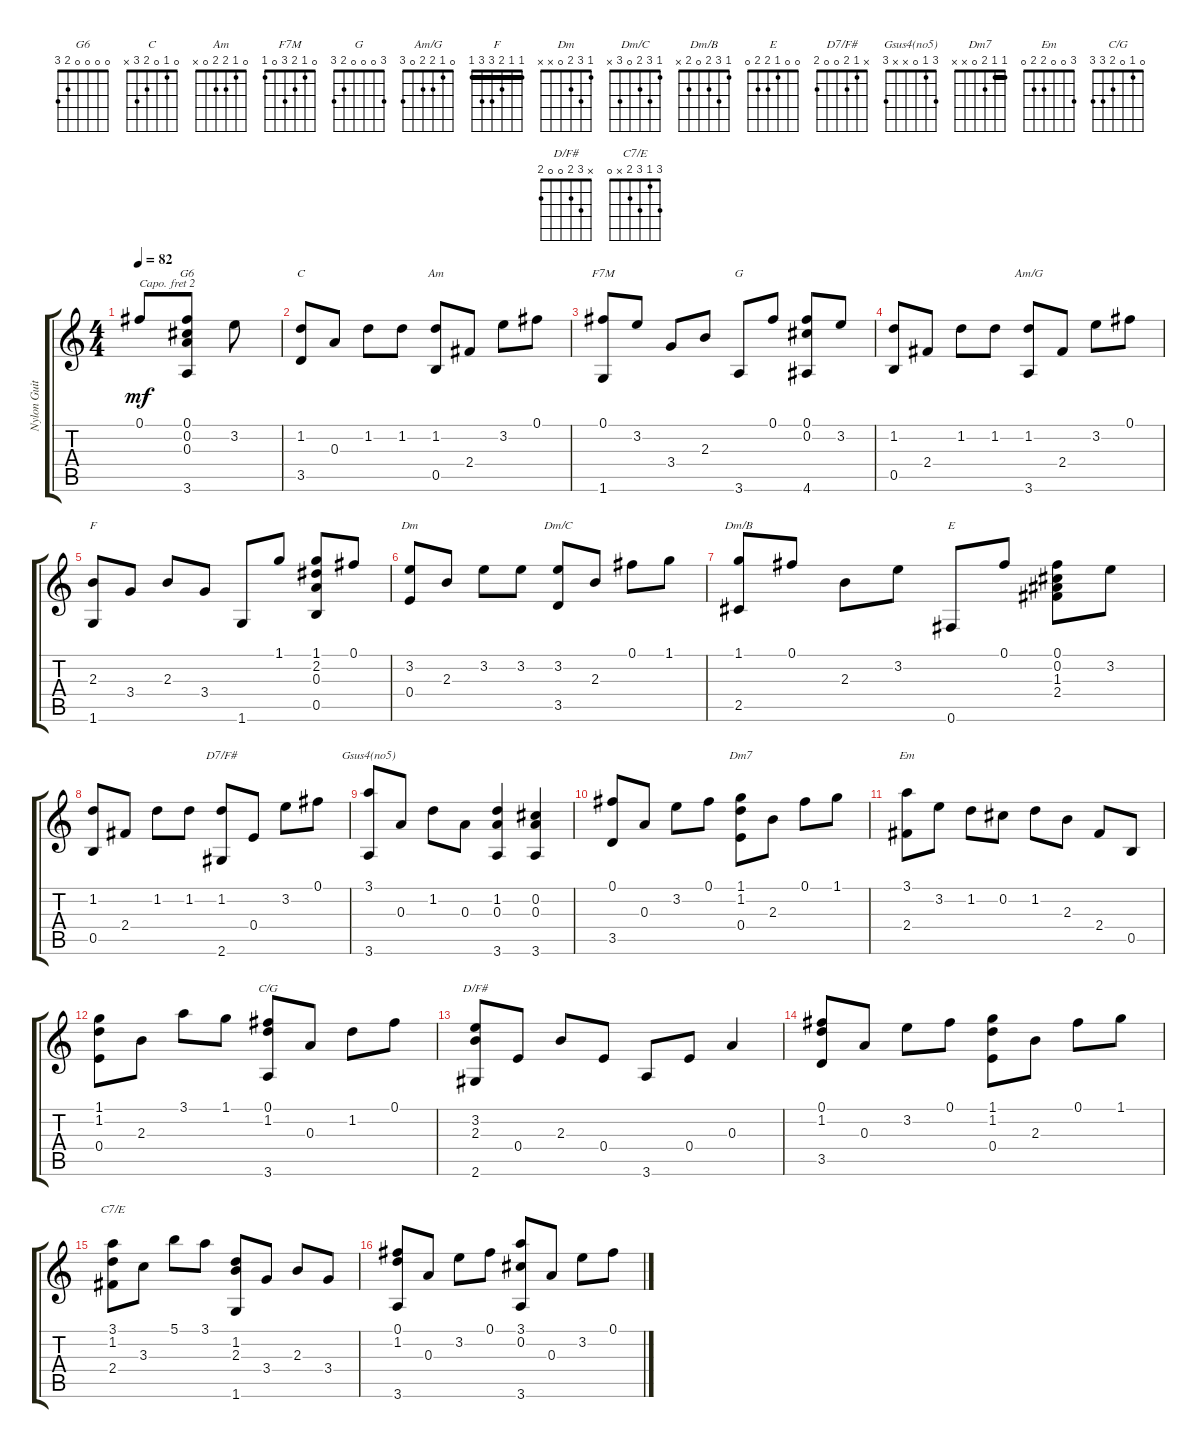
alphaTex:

\track ("Nylon Guitar" "Nylon Guit") {instrument acousticguitarnylon}
\staff {score tabs}
\capo 2
\tuning (E4 B3 G3 D3 A2 E2) {hide}
\chord ("G6" 0 0 0 0 2 3)
\chord ("C" 0 1 0 2 3 x)
\chord ("Am" 0 1 2 2 0 x)
\chord ("F7M" 0 1 2 3 0 1)
\chord ("G" 3 0 0 0 2 3)
\chord ("Am/G" 0 1 2 2 0 3)
\chord ("F" 1 1 2 3 3 1) {barre 1}
\chord ("Dm" 1 3 2 0 x x)
\chord ("Dm/C" 1 3 2 0 3 x)
\chord ("Dm/B" 1 3 2 0 2 x)
\chord ("E" 0 0 1 2 2 0)
\chord ("D7/F#" x 1 2 0 0 2)
\chord ("Gsus4(no5)" 3 1 0 x x 3)
\chord ("Dm7" 1 1 2 0 x x) {barre 1}
\chord ("Em" 3 0 0 2 2 0)
\chord ("C/G" 0 1 0 2 3 3)
\chord ("D/F#" x 3 2 0 0 2)
\chord ("C7/E" 3 1 3 2 x 0)
\ts (4 4)
\tempo 82
\clef g2
\ks c
0.1.8{dy mf instrument acousticguitarnylon} (0.1 0.2 0.3 3.6).8{ch "G6"} 3.2.8 |
(1.2 3.5).8{ch "C"} 0.3.8 1.2.8 1.2.8 (1.2 0.5).8{ch "Am"} 2.4.8 3.2.8 0.1.8 |
(0.1 1.6).8{ch "F7M"} 3.2.8 3.4.8 2.3.8 3.6.8{ch "G"} 0.1.8 (0.1 0.2 4.6).8 3.2.8 |
(1.2 0.5).8 2.4.8 1.2.8 1.2.8 (1.2 3.6).8{ch "Am/G"} 2.4.8 3.2.8 0.1.8 |
(2.3 1.6).8{ch "F"} 3.4.8 2.3.8 3.4.8 1.6.8 1.1.8 (1.1 2.2 0.3 0.5).8 0.1.8 |
(3.2 0.4).8{ch "Dm"} 2.3.8 3.2.8 3.2.8 (3.2 3.5).8{ch "Dm/C"} 2.3.8 0.1.8 1.1.8 |
(1.1 2.5).8{ch "Dm/B"} 0.1.8 2.3.8 3.2.8 0.6.8{ch "E"} 0.1.8 (0.1 0.2 1.3 2.4).8 3.2.8 |
(1.2 0.5).8 2.4.8 1.2.8 1.2.8 (1.2 2.6).8{ch "D7/F#"} 0.4.8 3.2.8 0.1.8 |
(3.1 3.6).8{ch "Gsus4(no5)"} 0.3.8 1.2.8 0.3.8 (1.2 0.3 3.6).4 (0.2 0.3 3.6).4 |
(0.1 3.5).8 0.3.8 3.2.8 0.1.8 (1.1 1.2 0.4).8{ch "Dm7"} 2.3.8 0.1.8 1.1.8 |
(3.1 2.4).8{ch "Em"} 3.2.8 1.2.8 0.2.8 1.2.8 2.3.8 2.4.8 0.5.8 |
(1.1 1.2 0.4).8 2.3.8 3.1.8 1.1.8 (0.1 1.2 3.6).8{ch "C/G"} 0.3.8 1.2.8 0.1.8 |
(3.2 2.3 2.6).8{ch "D/F#"} 0.4.8 2.3.8 0.4.8 3.6.8 0.4.8 0.3.4 |
(0.1 1.2 3.5).8 0.3.8 3.2.8 0.1.8 (1.1 1.2 0.4).8 2.3.8 0.1.8 1.1.8 |
(3.1 1.2 2.4).8{ch "C7/E"} 3.3.8 5.1.8 3.1.8 (1.2 2.3 1.6).8 3.4.8 2.3.8 3.4.8 |
(0.1 1.2 3.6).8 0.3.8 3.2.8 0.1.8 (3.1 0.2 3.6).8 0.3.8 3.2.8 0.1.8
